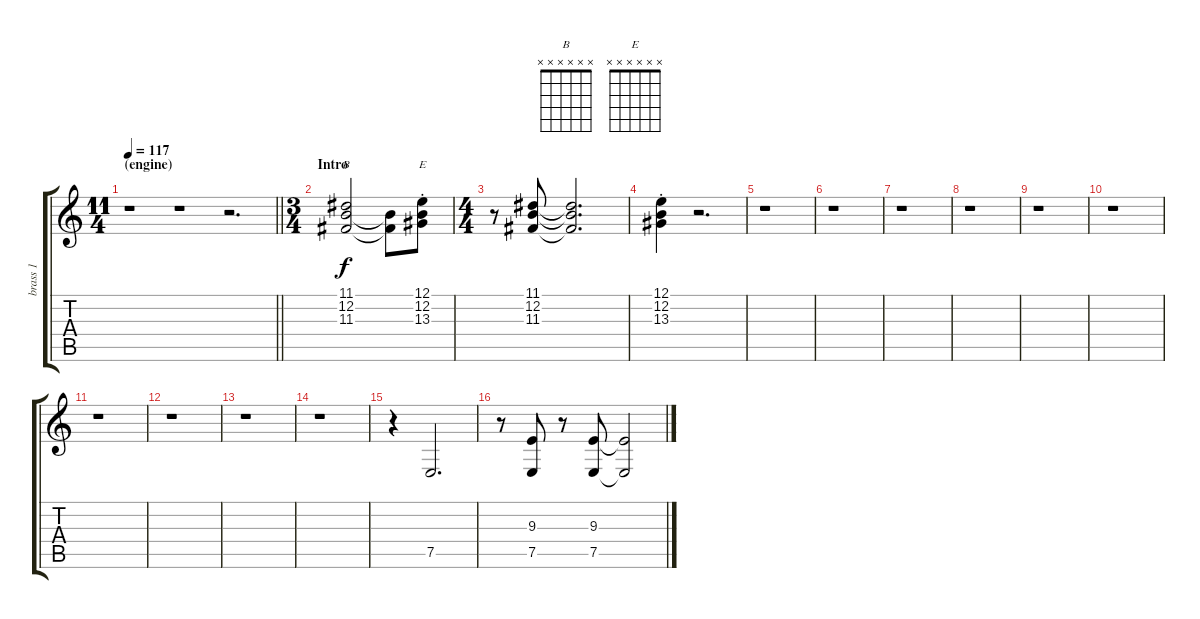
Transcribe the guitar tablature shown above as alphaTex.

\track ("brass 1" "brass 1") {instrument brasssection}
\staff {score tabs}
\tuning (E4 B3 G3 D3 A2 E2) {hide}
\chord ("B" x x x x x x)
\chord ("E" x x x x x x)
\ts (11 4)
\section ("" "(engine)")
\tempo 117
\clef g2
\barLineRight lightlight
\ks c
r.1{dy f instrument brasssection} r.1 r.2{d} |
\ts (3 4)
\section ("" "Intro")
(11.1 12.2 11.3).2{ch "B"} (12.2{t} 11.3{t}).8 (12.1{st} 12.2{st} 13.3{st}).8{ch "E"} |
\ts (4 4)
r.8 (11.1 12.2 11.3).8 (11.1{t} 12.2{t} 11.3{t}).2{d} |
(12.1{st} 12.2{st} 13.3{st}).4 r.2{d} |
r.1 |
r.1 |
r.1 |
r.1 |
r.1 |
r.1 |
r.1 |
r.1 |
r.1 |
r.1 |
r.4 7.5.2{d} |
r.8 (9.3 7.5).8 r.8 (9.3 7.5).8 (9.3{t} 7.5{t}).2
